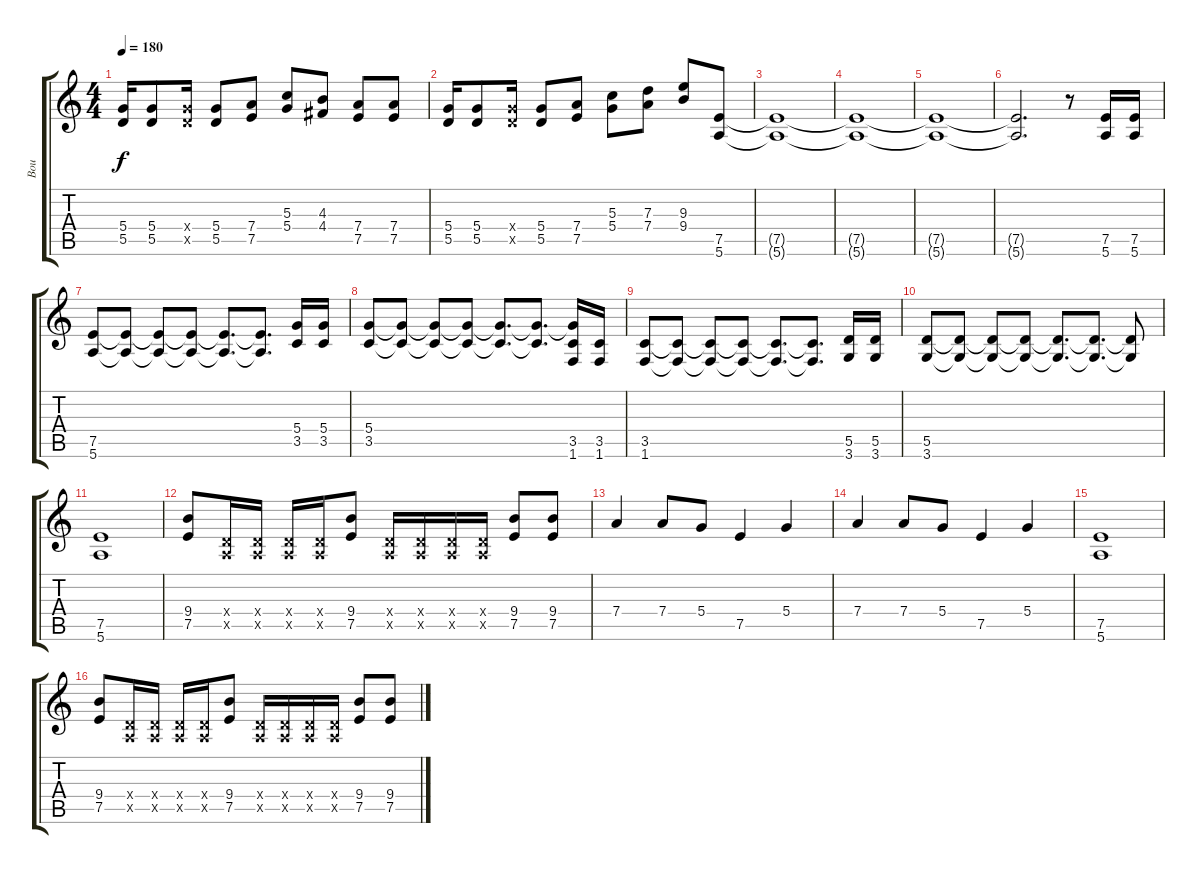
\track ("Bou" "Bou") {instrument overdrivenguitar}
\staff {score tabs}
\tuning (E4 B3 G3 D3 A2 E2) {hide}
\ts (4 4)
\tempo 180
\clef g2
\ks c
(5.4 5.5).16{dy f} (5.4 5.5).8 (5.4{x} 5.5{x}).16 (5.4 5.5).8 (7.4 7.5).8 (5.3 5.4).8 (4.3 4.4).8 (7.4 7.5).8 (7.4 7.5).8 |
(5.4 5.5).16 (5.4 5.5).8 (5.4{x} 5.5{x}).16 (5.4 5.5).8 (7.4 7.5).8 (5.3 5.4).8 (7.3 7.4).8 (9.3 9.4).8 (7.5 5.6).8 |
(7.5{t} 5.6{t}).1 |
(7.5{t} 5.6{t}).1 |
(7.5{t} 5.6{t}).1 |
(7.5{t} 5.6{t}).2{d} r.8 (7.5 5.6).16 (7.5 5.6).16 |
(7.5 5.6).8 (7.5{t} 5.6{t}).8 (7.5{t} 5.6{t}).8 (7.5{t} 5.6{t}).8 (7.5{t} 5.6{t}).8{d} (7.5{t} 5.6{t}).8{d} (5.4 3.5).16 (5.4 3.5).16 |
(5.4 3.5).8 (5.4{t} 3.5{t}).8 (5.4{t} 3.5{t}).8 (5.4{t} 3.5{t}).8 (5.4{t} 3.5{t}).8{d} (5.4{t} 3.5{t}).8{d} (5.4{t} 3.5 1.6).16 (3.5 1.6).16 |
(3.5 1.6).8 (3.5{t} 1.6{t}).8 (3.5{t} 1.6{t}).8 (3.5{t} 1.6{t}).8 (3.5{t} 1.6{t}).8{d} (3.5{t} 1.6{t}).8{d} (5.5 3.6).16 (5.5 3.6).16 |
(5.5 3.6).8 (5.5{t} 3.6{t}).8 (5.5{t} 3.6{t}).8 (5.5{t} 3.6{t}).8 (5.5{t} 3.6{t}).8{d} (5.5{t} 3.6{t}).8{d} (5.5{t} 3.6{t}).8 |
(7.5 5.6).1 |
(9.4 7.5).8 (0.4{x} 0.5{x}).16 (0.4{x} 0.5{x}).16 (0.4{x} 0.5{x}).16 (0.4{x} 0.5{x}).16 (9.4 7.5).8 (0.4{x} 0.5{x}).16 (0.4{x} 0.5{x}).16 (0.4{x} 0.5{x}).16 (0.4{x} 0.5{x}).16 (9.4 7.5).8 (9.4 7.5).8 |
7.4.4 7.4.8 5.4.8 7.5.4 5.4.4 |
7.4.4 7.4.8 5.4.8 7.5.4 5.4.4 |
(7.5 5.6).1 |
(9.4 7.5).8 (0.4{x} 0.5{x}).16 (0.4{x} 0.5{x}).16 (0.4{x} 0.5{x}).16 (0.4{x} 0.5{x}).16 (9.4 7.5).8 (0.4{x} 0.5{x}).16 (0.4{x} 0.5{x}).16 (0.4{x} 0.5{x}).16 (0.4{x} 0.5{x}).16 (9.4 7.5).8 (9.4 7.5).8
